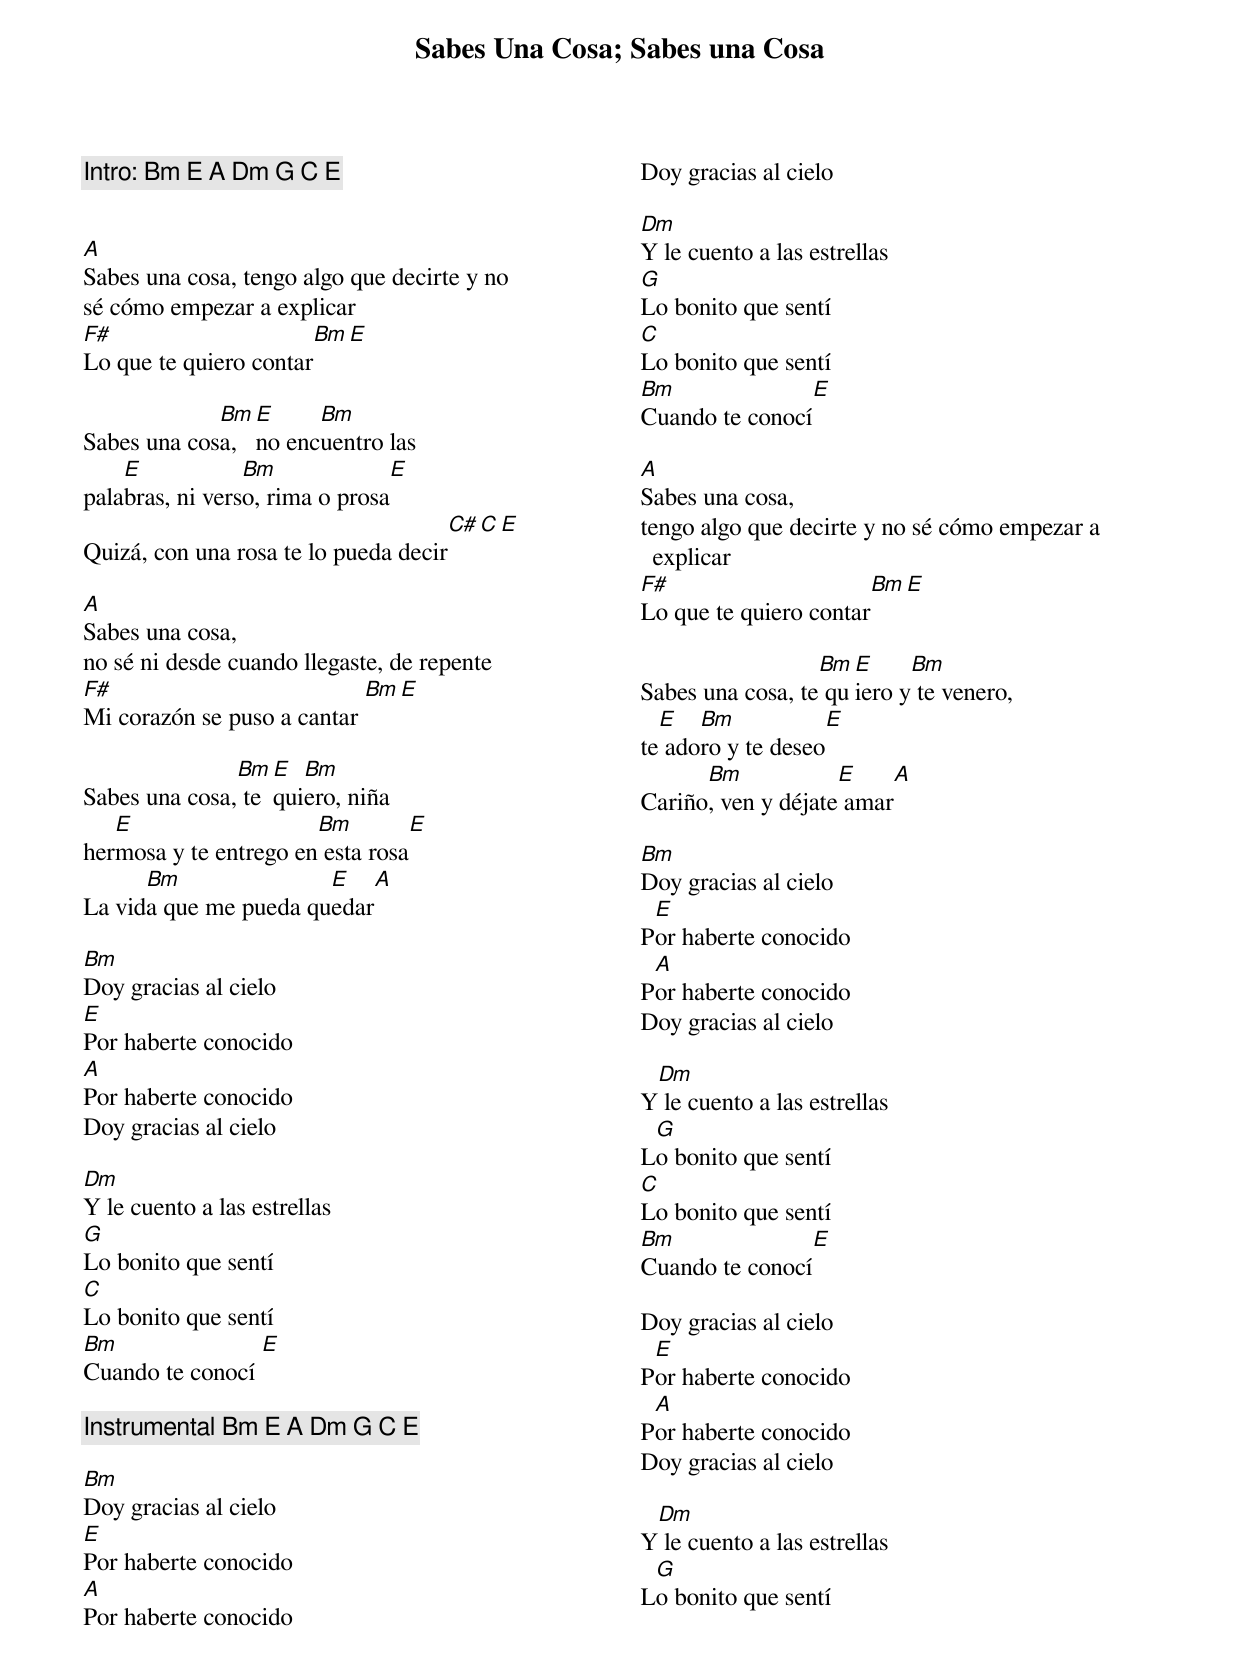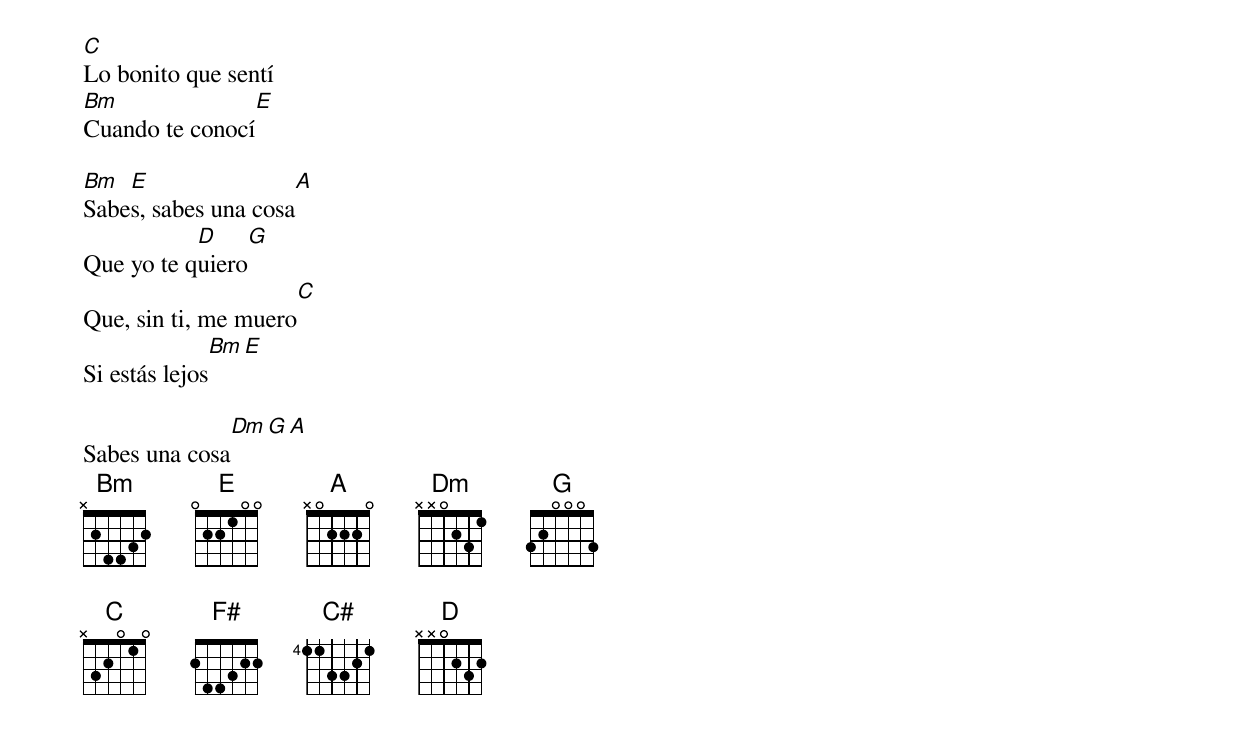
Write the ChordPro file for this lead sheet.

{title: Sabes Una Cosa}
{columns: 2}
{Define: E7 frets 0 2 0 1 0 0}
{Define: C# base-fret 4 frets 1 1 3 3 2 1}
{comment: Intro: [Bm] [E] [A] [Dm] [G] [C] [E]}

{title: Sabes una Cosa}
{columns: 2}
{Define: E7 frets 0 2 0 1 0 0}

[A]Sabes una cosa, tengo algo que decirte y no
sé cómo empezar a explicar
[F#]Lo que te quiero contar[Bm][E]

Sabes una cos[Bm]a, [E]no enc[Bm]uentro las
pala[E]bras, ni vers[Bm]o, rima o prosa[E]
Quizá, con una rosa te lo pueda decir[C#][C][E]

[A]Sabes una cosa,
no sé ni desde cuando llegaste, de repente
[F#]Mi corazón se puso a cantar [Bm][E]

Sabes una cosa,[Bm] te [E]qui[Bm]ero, niña
her[E]mosa y te entrego en[Bm] esta rosa[E]
La vid[Bm]a que me pueda qu[E]edar[A]

[Bm]Doy gracias al cielo
[E]Por haberte conocido
[A]Por haberte conocido
Doy gracias al cielo

[Dm]Y le cuento a las estrellas
[G]Lo bonito que sentí
[C]Lo bonito que sentí
[Bm]Cuando te conocí [E]

{comment: Instrumental [Bm] [E] [A] [Dm] [G] [C] [E]}

[Bm]Doy gracias al cielo
[E]Por haberte conocido
[A]Por haberte conocido
Doy gracias al cielo

[Dm]Y le cuento a las estrellas
[G]Lo bonito que sentí
[C]Lo bonito que sentí
[Bm]Cuando te conocí[E]

[A]Sabes una cosa,
tengo algo que decirte y no sé cómo empezar a explicar
[F#]Lo que te quiero contar[Bm][E]

Sabes una cosa, te[Bm] qu[E]iero y[Bm] te venero,
te[E] ado[Bm]ro y te deseo[E]
Cariño[Bm], ven y déjate[E] amar[A]

[Bm]Doy gracias al cielo
P[E]or haberte conocido
P[A]or haberte conocido
Doy gracias al cielo

Y[Dm] le cuento a las estrellas
L[G]o bonito que sentí
[C]Lo bonito que sentí
[Bm]Cuando te conocí[E]

Doy gracias al cielo
P[E]or haberte conocido
P[A]or haberte conocido
Doy gracias al cielo

Y[Dm] le cuento a las estrellas
L[G]o bonito que sentí
[C]Lo bonito que sentí
[Bm]Cuando te conocí[E]

[Bm]Sabe[E]s, sabes una cosa[A]
Que yo te q[D]uiero[G]
Que, sin ti, me muero[C]
Si estás lejos[Bm][E]

Sabes una cosa[Dm][G][A]
